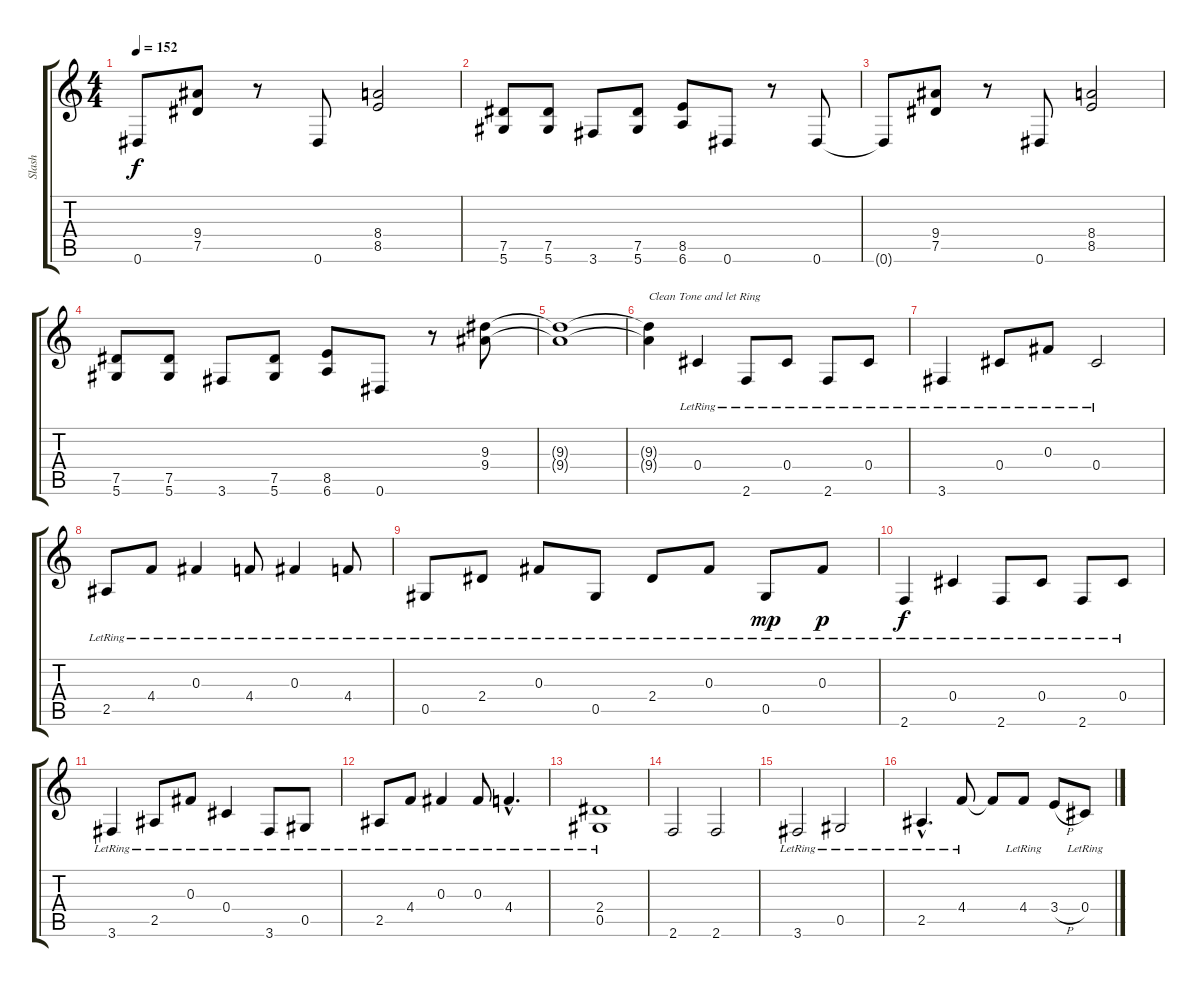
\track ("Slash" "Slash") {instrument distortionguitar}
\staff {score tabs}
\tuning (Eb4 Bb3 Gb3 Db3 Ab2 Eb2) {hide}
\ts (4 4)
\tempo 152
\clef g2
\ks c
0.6{t}.8{dy f} (9.4 7.5).8 r.8 0.6.8 (8.4 8.5).2 |
(7.5 5.6).8 (7.5 5.6).8 3.6.8 (7.5 5.6).8 (8.5 6.6).8 0.6.8 r.8 0.6.8 |
0.6{t}.8 (9.4 7.5).8 r.8 0.6.8 (8.4 8.5).2 |
(7.5 5.6).8 (7.5 5.6).8 3.6.8 (7.5 5.6).8 (8.5 6.6).8 0.6.8 r.8 (9.3 9.4).8 |
(9.3{t} 9.4{t}).1 |
(9.3{t} 9.4{t}).4{txt "Clean Tone and let Ring" volume 5} 0.4{lr}.4{volume 13 instrument electricguitarclean} 2.6{lr}.8 0.4{lr}.8 2.6{lr}.8 0.4{lr}.8 |
3.6{lr}.4 0.4{lr}.8 0.3{lr}.8 0.4{lr}.2 |
2.5{lr}.8 4.4{lr}.8 0.3{lr}.4 4.4{lr}.8 0.3{lr}.4 4.4{lr}.8 |
0.5{lr}.8 2.4{lr}.8 0.3{lr}.8 0.5{lr}.8 2.4{lr}.8 0.3{lr}.8 0.5{lr}.8{dy mp} 0.3{lr}.8{dy p} |
2.6{lr}.4{dy f} 0.4{lr}.4 2.6{lr}.8 0.4{lr}.8 2.6{lr}.8 0.4{lr}.8 |
3.6{lr}.4 2.5{lr}.8 0.3{lr}.8 0.4{lr}.4 3.6{lr}.8 0.5{lr}.8 |
2.5{lr}.8 4.4{lr}.8 0.3{lr}.4 0.3{lr}.8 4.4{hac lr}.4{d} |
(2.4{lr} 0.5).1 |
2.6.2{instrument distortionguitar} 2.6.2{instrument distortionguitar} |
3.6{lr}.2 0.5{lr}.2 |
2.5{hac lr}.4{d} 4.4{lr}.8 4.4{t}.8 4.4{lr}.8 3.4{h}.8 0.4{lr}.8
